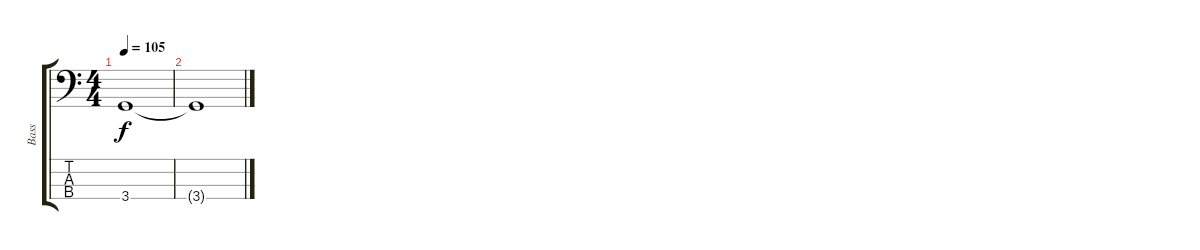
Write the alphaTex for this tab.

\track ("Bass" "Bass") {instrument acousticbass}
\staff {score tabs}
\tuning (G2 D2 A1 E1) {hide}
\ts (4 4)
\tempo 105
\clef f4
\ks c
3.4.1{dy f} |
3.4{t}.1
